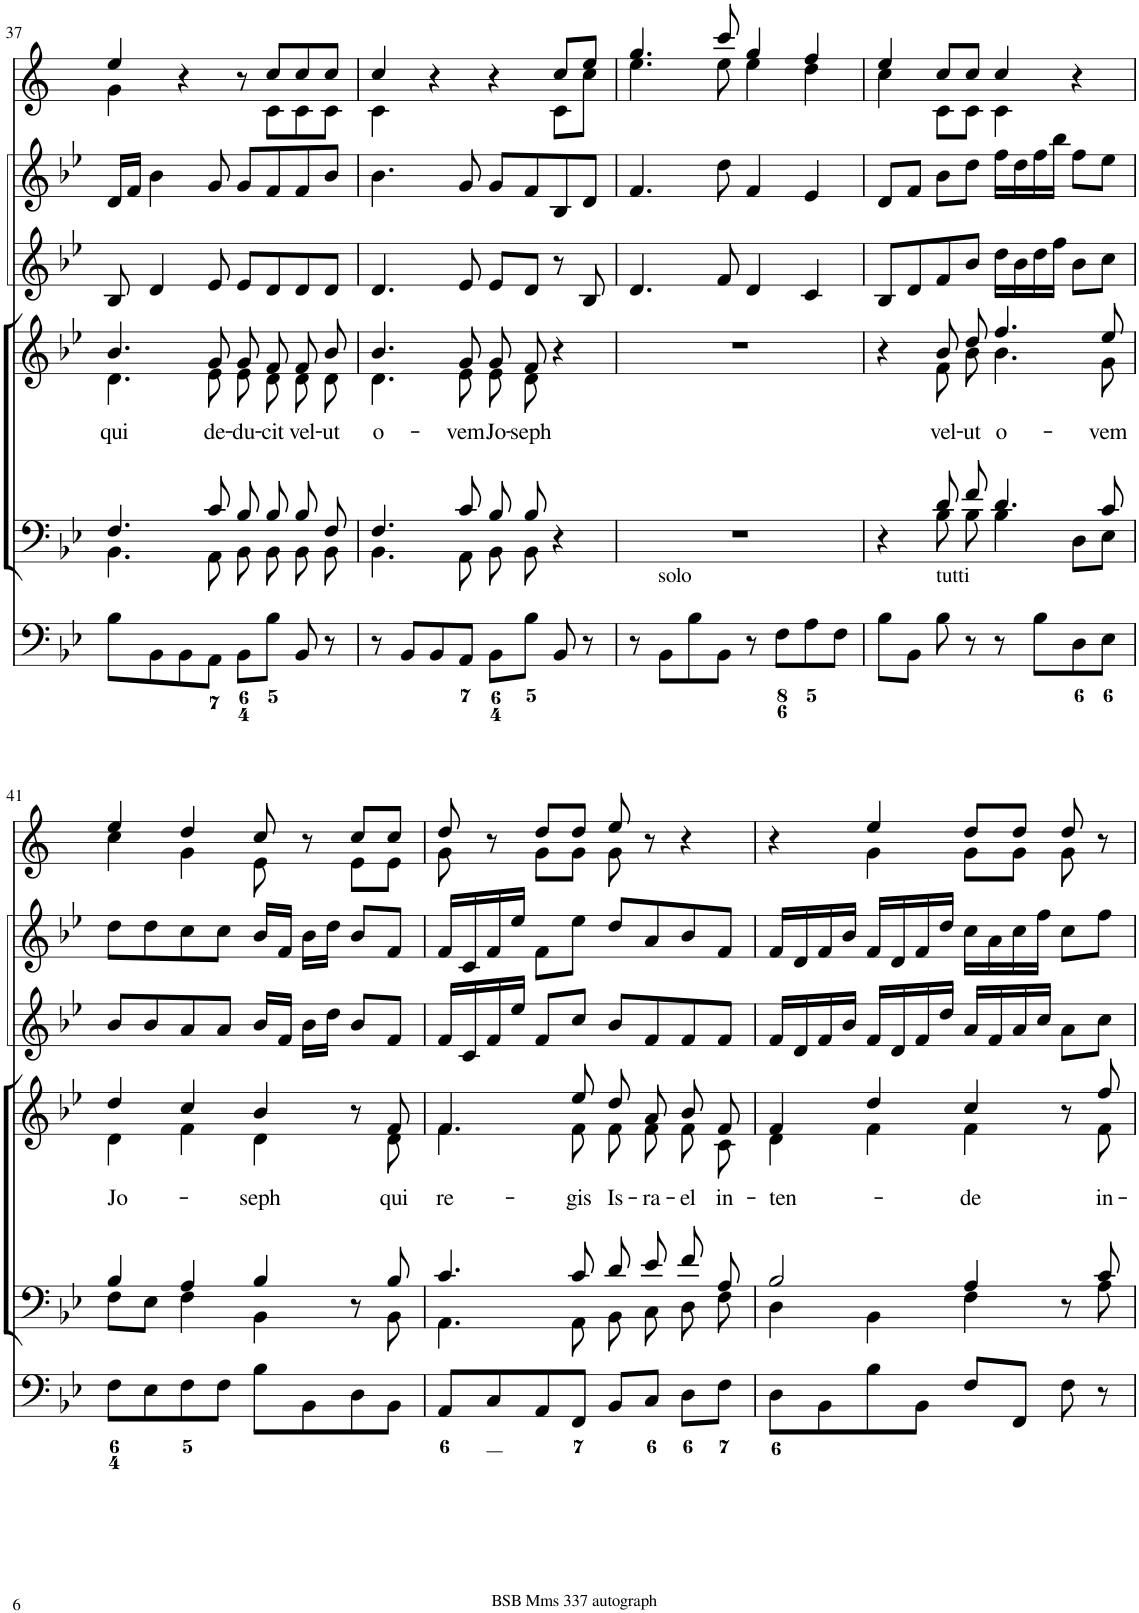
**kern	**kern	**kern	**text	**kern	**kern	**kern
*part6	*part5	*part4	*part4	*part3	*part2	*part1
*staff6	*staff5	*staff4	*staff4	*staff3	*staff2	*staff1
*I"Organ	*I"Voice	*I"Voice	*	*I"Violino 2	*I"Violino 1	*I"Clarini in B[b]
*	*	*	*	*I'Vln	*I'Vln	*
!!LO:PB:g=z
*clefF4	*clefF4	*clefG2	*	*clefG2	*clefG2	*clefG2
*	*	*	*	*	*	*Trd1c2
*k[b-e-]	*k[b-e-]	*k[b-e-]	*	*k[b-e-]	*k[b-e-]	*k[]
*M4/4	*M4/4	*M4/4	*	*M4/4	*M4/4	*M4/4
*met(c)	*met(c)	*met(c)	*	*met(c)	*met(c)	*met(c)
=37	=37	=37	=37	=37	=37	=37
*	*^	*	*	*	*	*
!	!	!	!	!LO:LY:b	!	!	!
*	*	*	*^	*	*	*	*^
8B-\L	4.F/	4.BB-\	4.b-/	4.d\	qui	8B-/	16d/LL	4ee/	4g\
.	.	.	.	.	.	.	16f/JJ	.	.
8BB-\	.	.	.	.	.	4d/	4b-\	.	.
8BB-\	.	.	.	.	.	.	.	4r	4.ryy
!	!	!	!	!	!LO:LY:b	!	!	!	!
8AA\J	8c/	8AA\	8g/	8e-\	de-	8e-/	8g/	.	.
!	!	!	!	!	!LO:LY:b	!	!	!	!
8BB-\L	8B-/	8BB-\	8g/L	8e-\L	-du-	8e-/L	8g/L	8r	.
!	!	!	!	!	!LO:LY:b	!	!	!	!
8B-\J	8B-/	8BB-\	8f/J	8d\J	-cit	8d/	8f/	8cc/L	8c\L
!	!	!	!	!	!LO:LY:b	!	!	!	!
8BB-/	8B-/	8BB-\	8f/L	8d\L	vel-	8d/	8f/	8cc/	8c\
!	!	!	!	!	!LO:LY:b	!	!	!	!
8r	8F/	8BB-\	8b-/J	8d\J	-ut	8d/J	8b-/J	8cc/J	8c\J
=38	=38	=38	=38	=38	=38	=38	=38	=38	=38
!	!	!	!	!	!LO:LY:b	!	!	!	!
8r	4.F/	4.BB-\	4.b-/	4.d\	o-	4.d/	4.b-\	4cc/	4c\
8BB-/L	.	.	.	.	.	.	.	.	.
8BB-/	.	.	.	.	.	.	.	4r	2ryy
!	!	!	!	!	!LO:LY:b	!	!	!	!
8AA/J	8c/	8AA\	8g/	8e-\	-vem	8e-/	8g/	.	.
!	!	!	!	!	!LO:LY:b	!	!	!	!
8BB-\L	8B-/	8BB-\	8g/L	8e-\L	Jo-	8e-/L	8g/L	4r	.
!	!	!	!	!	!LO:LY:b	!	!	!	!
8B-\J	8B-/	8BB-\	8f/J	8d\J	-seph	8d/J	8f/	.	.
8BB-/	4r	4ryy	4r	4ryy	.	8r	8B-/	8cc/L	8c\L
8r	.	.	.	.	.	8B-/	8d/J	8ee/J	8cc\J
*	*v	*v	*	*	*	*	*	*	*
*	*	*v	*v	*	*	*	*	*
=39	=39	=39	=39	=39	=39	=39	=39
8r	1r	1r	.	4.d/	4.f/	4.gg/	4.ee\
!LO:TX:a:t=solo	!	!	!	!	!	!	!
8BB-\L	.	.	.	.	.	.	.
8B-\	.	.	.	.	.	.	.
8BB-\J	.	.	.	8f/	8dd\	8ccc/	8ee\
8r	.	.	.	4d/	4f/	4gg/	4ee\
8F\L	.	.	.	.	.	.	.
8A\	.	.	.	4c/	4e-/	4ff/	4dd\
8F\J	.	.	.	.	.	.	.
=40	=40	=40	=40	=40	=40	=40	=40
*	*^	*^	*	*	*	*	*
8B-\L	4r	4ryy	4r	4ryy	.	8B-/L	8d/L	4ee/	4cc\
8BB-\J	.	.	.	.	.	8d/	8f/J	.	.
!LO:TX:a:t=tutti	!	!	!	!	!	!	!	!	!
!	!	!	!	!	!LO:LY:b	!	!	!	!
8B-\	8d/	8B-\	8b-/L	8f\L	vel-	8f/	8b-\L	8cc/L	8c\L
!	!	!	!	!	!LO:LY:b	!	!	!	!
8r	8f/	8B-\	8dd/J	8b-\J	-ut	8b-/J	8dd\J	8cc/J	8c\J
!	!	!	!	!	!LO:LY:b	!	!	!	!
8r	4.d/	4B-\	4.ff/	4.b-\	o-	16dd\LL	16ff\LL	4cc/	4c\
.	.	.	.	.	.	16b-\	16dd\	.	.
8B-\L	.	.	.	.	.	16dd\	16ff\	.	.
.	.	.	.	.	.	16ff\JJ	16bb-\JJ	.	.
8D\	.	8D\L	.	.	.	8b-\L	8ff\L	4r	4ryy
!	!	!	!	!	!LO:LY:b	!	!	!	!
8E-\J	8c/	8E-\J	8ee-/	8g\	-vem	8cc\J	8ee-\J	.	.
!!LO:LB:g=z	!!
=41	=41	=41	=41	=41	=41	=41	=41	=41	=41
!	!	!	!	!	!LO:LY:b	!	!	!	!
8F\L	4B-/	8F\L	4dd/	4d\	Jo-	8b-/L	8dd\L	4ee/	4cc\
8E-\	.	8E-\J	.	.	.	8b-/	8dd\	.	.
8F\	4A/	4F\	4cc/	4f\	.	8a/	8cc\	4dd/	4g\
8F\J	.	.	.	.	.	8a/J	8cc\J	.	.
!	!	!	!	!	!LO:LY:b	!	!	!	!
8B-\L	4B-/	4BB-\	4b-/	4d\	-seph	16b-/LL	16b-/LL	8cc/	8e\
.	.	.	.	.	.	16f/JJ	16f/JJ	.	.
8BB-\	.	.	.	.	.	16b-\LL	16b-\LL	8r	8ryy
.	.	.	.	.	.	16dd\JJ	16dd\JJ	.	.
8D\	8r	8ryy	8r	8ryy	.	8b-/L	8b-/L	8cc/L	8e\L
!	!	!	!	!	!LO:LY:b	!	!	!	!
8BB-\J	8B-/	8BB-\	8f/	8d\	qui	8f/J	8f/J	8cc/J	8e\J
=42	=42	=42	=42	=42	=42	=42	=42	=42	=42
!	!	!	!	!	!LO:LY:b	!	!	!	!
8AA/L	4.c/	4.AA\	4.f/	4.f\	re-	16f/LL	16f/LL	8dd/	8g\
.	.	.	.	.	.	16c/	16c/	.	.
8C/	.	.	.	.	.	16f/	16f/	8r	8ryy
.	.	.	.	.	.	16ee-/JJ	16ee-/JJ	.	.
8AA/	.	.	.	.	.	8f/L	8f\L	8dd/L	8g\L
!	!	!	!	!	!LO:LY:b	!	!	!	!
8FF/J	8c/	8AA\	8ee-/	8f\	-gis	8cc/J	8ee-\J	8dd/J	8g\J
!	!	!	!	!	!LO:LY:b	!	!	!	!
8BB-/L	8d/	8BB-\	8dd/L	8f\L	Is-	8b-/L	8dd/L	8ee/	8g\
!	!	!	!	!	!LO:LY:b	!	!	!	!
8C/J	8e-/	8C\	8a/J	8f\J	-ra-	8f/	8a/	8r	4.ryy
!	!	!	!	!	!LO:LY:b	!	!	!	!
8D\L	8f/	8D\	8b-/L	8f\L	-el	8f/	8b-/	4r	.
!	!	!	!	!	!LO:LY:b	!	!	!	!
8F\J	8A/	8F\	8f/J	8c\J	in-	8f/J	8f/J	.	.
=43	=43	=43	=43	=43	=43	=43	=43	=43	=43
!	!	!	!	!	!LO:LY:b	!	!	!	!
8D\L	2B-/	4D\	4f/	4d\	-ten-	16f/LL	16f/LL	4r	4ryy
.	.	.	.	.	.	16d/	16d/	.	.
8BB-\	.	.	.	.	.	16f/	16f/	.	.
.	.	.	.	.	.	16b-/JJ	16b-/JJ	.	.
8B-\	.	4BB-\	4dd/	4f\	.	16f/LL	16f/LL	4ee/	4g\
.	.	.	.	.	.	16d/	16d/	.	.
8BB-\J	.	.	.	.	.	16f/	16f/	.	.
.	.	.	.	.	.	16dd/JJ	16dd/JJ	.	.
!	!	!	!	!	!LO:LY:b	!	!	!	!
8F/L	4A/	4F\	4cc/	4f\	-de	16a/LL	16cc\LL	8dd/L	8g\L
.	.	.	.	.	.	16f/	16a\	.	.
8FF/J	.	.	.	.	.	16a/	16cc\	8dd/J	8g\J
.	.	.	.	.	.	16cc/JJ	16ff\JJ	.	.
8F\	8r	8ryy	8r	8ryy	.	8a\L	8cc\L	8dd/	8g\
!	!	!	!	!	!LO:LY:b	!	!	!	!
8r	8c/	8A\	8ff/	8f\	in-	8cc\J	8ff\J	8r	8ryy
*	*v	*v	*	*	*	*	*	*v	*v
*	*	*v	*v	*	*	*	*
=	=	=	=	=	=	=
*-	*-	*-	*-	*-	*-	*-
